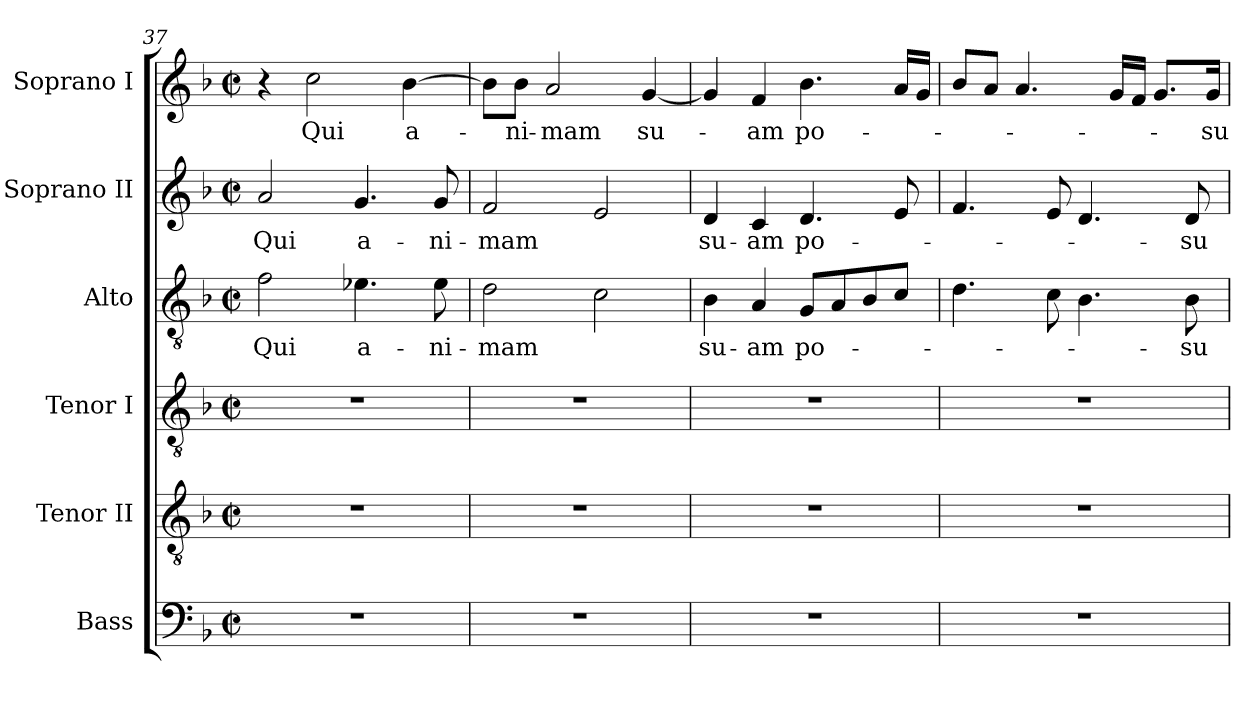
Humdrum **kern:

**kern	**kern	**kern	**kern	**text	**kern	**text	**kern	**text
*part6	*part5	*part4	*part3	*part3	*part2	*part2	*part1	*part1
*staff6	*staff5	*staff4	*staff3	*staff3	*staff2	*staff2	*staff1	*staff1
*I"Bass	*I"Tenor II	*I"Tenor I	*I"Alto	*	*I"Soprano II	*	*I"Soprano I	*
*I'B.	*I'T. II	*I'T.	*I'A.	*	*	*	*	*
!!LO:LB:g=z
*clefF4	*clefGv2	*clefGv2	*clefGv2	*	*clefG2	*	*clefG2	*
*	*ITrd7c12	*ITrd7c12	*	*	*	*	*	*
*k[b-]	*k[b-]	*k[b-]	*k[b-]	*	*k[b-]	*	*k[b-]	*
*F:	*F:	*F:	*F:	*	*F:	*	*F:	*
*M2/2	*M2/2	*M2/2	*M2/2	*	*M2/2	*	*M2/2	*
*met(c|)	*met(c|)	*met(c|)	*met(c|)	*	*met(c|)	*	*met(c|)	*
=37	=37	=37	=37	=37	=37	=37	=37	=37
!	!	!	!	!LO:LY:b:color=#000000	!	!	!	!
!	!	!	!	!	!	!LO:LY:b:color=#000000	!	!
1r	1r	1r	2fi\	Qui	2ai/	Qui	4r	.
!	!	!	!	!	!	!	!	!LO:LY:b:color=#000000
.	.	.	.	.	.	.	2cci\	Qui
!	!	!	!	!LO:LY:b:color=#000000	!	!	!	!
!	!	!	!	!	!	!LO:LY:b:color=#000000	!	!
.	.	.	4.e-Xi\	a-	4.gi/	a-	.	.
!	!	!	!	!	!	!	!	!LO:LY:b:color=#000000
.	.	.	.	.	.	.	[>4b-i\	a-
!	!	!	!	!LO:LY:b:color=#000000	!	!	!	!
!	!	!	!	!	!	!LO:LY:b:color=#000000	!	!
.	.	.	8e-i\	-ni-	8gi/	-ni-	.	.
=38	=38	=38	=38	=38	=38	=38	=38	=38
!	!	!	!	!LO:LY:b:color=#000000	!	!	!	!
!	!	!	!	!	!	!LO:LY:b:color=#000000	!	!
1r	1r	1r	2di\	-mam	2fi/	-mam	8b-i\L]	.
!	!	!	!	!	!	!	!	!LO:LY:b:color=#000000
.	.	.	.	.	.	.	8b-i\J	-ni-
!	!	!	!	!	!	!	!	!LO:LY:b:color=#000000
.	.	.	.	.	.	.	2ai/	-mam
.	.	.	2ci\	.	2ei/	.	.	.
!	!	!	!	!	!	!	!	!LO:LY:b:color=#000000
.	.	.	.	.	.	.	[<4gi/	su-
=39	=39	=39	=39	=39	=39	=39	=39	=39
!	!	!	!	!LO:LY:b:color=#000000	!	!	!	!
!	!	!	!	!	!	!LO:LY:b:color=#000000	!	!
1r	1r	1r	4B-i\	su-	4di/	su-	4gi/]	.
!	!	!	!	!LO:LY:b:color=#000000	!	!	!	!
!	!	!	!	!	!	!LO:LY:b:color=#000000	!	!
!	!	!	!	!	!	!	!	!LO:LY:b:color=#000000
.	.	.	4Ai/	-am	4ci/	-am	4fi/	-am
!	!	!	!	!LO:LY:b:color=#000000	!	!	!	!
!	!	!	!	!	!	!LO:LY:b:color=#000000	!	!
!	!	!	!	!	!	!	!	!LO:LY:b:color=#000000
.	.	.	8Gi/L	po-	4.di/	po-	4.b-i\	po-
.	.	.	8Ai/	.	.	.	.	.
.	.	.	8B-i/	.	.	.	.	.
.	.	.	8ci/J	.	8ei/	.	16ai/LL	.
.	.	.	.	.	.	.	16gi/JJ	.
=40	=40	=40	=40	=40	=40	=40	=40	=40
1r	1r	1r	4.di\	.	4.fi/	.	8b-i/L	.
.	.	.	.	.	.	.	8ai/J	.
.	.	.	.	.	.	.	4.ai/	.
.	.	.	8ci\	.	8ei/	.	.	.
.	.	.	4.B-i\	.	4.di/	.	.	.
.	.	.	.	.	.	.	16gi/LL	.
.	.	.	.	.	.	.	16fi/JJ	.
.	.	.	.	.	.	.	8.gi/L	.
!	!	!	!	!LO:LY:b:color=#000000	!	!	!	!
!	!	!	!	!	!	!LO:LY:b:color=#000000	!	!
.	.	.	8B-i\	-su-	8di/	-su-	.	.
!	!	!	!	!	!	!	!	!LO:LY:b:color=#000000
.	.	.	.	.	.	.	16gi/Jk	-su-
=	=	=	=	=	=	=	=	=
*-	*-	*-	*-	*-	*-	*-	*-	*-
